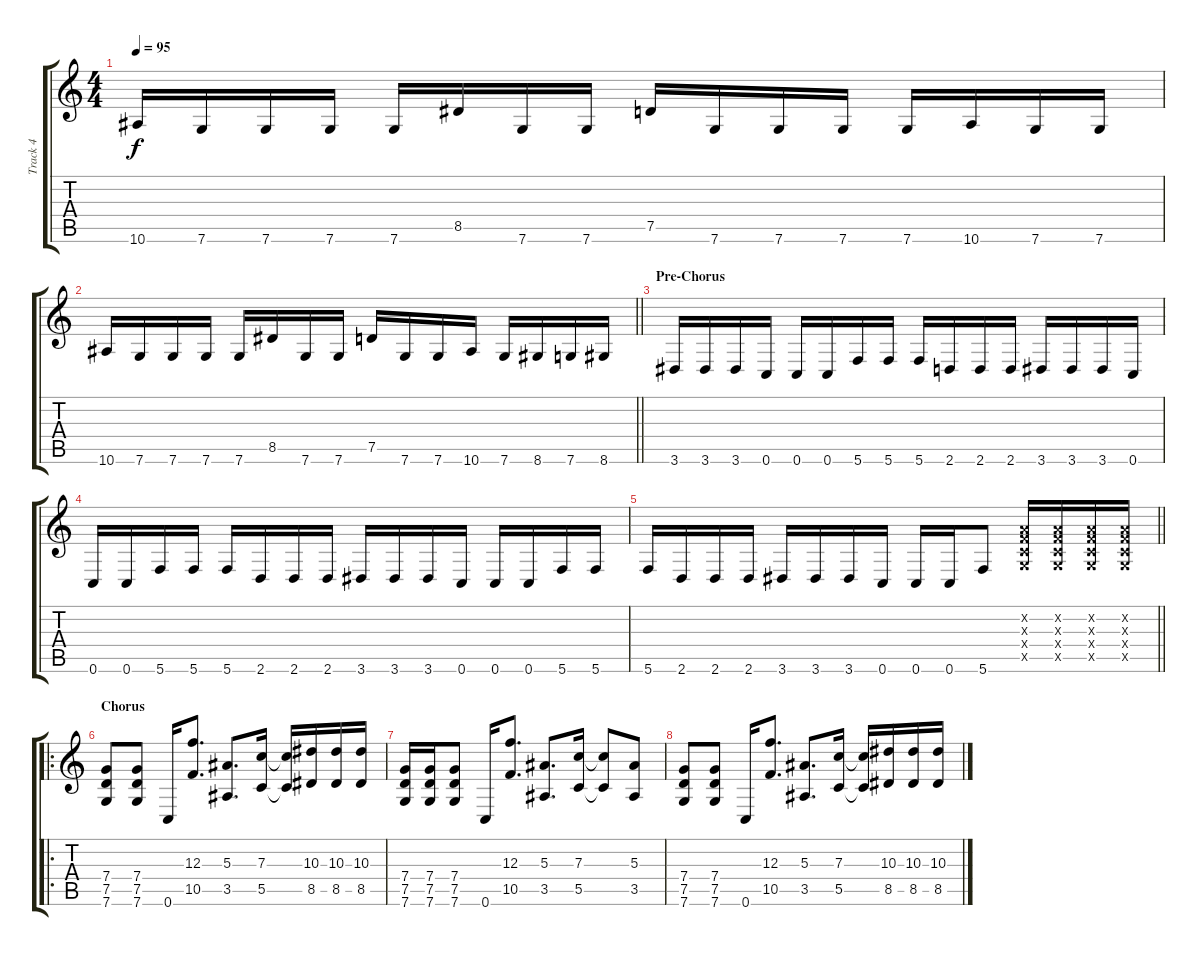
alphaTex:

\track ("Track 4" "Track 4") {instrument distortionguitar}
\staff {score tabs}
\tuning (D4 A3 F3 C3 G2 C2) {hide}
\ts (4 4)
\tempo 95
\clef g2
\ks c
10.6.16{dy f volume 8 instrument distortionguitar} 7.6.16 7.6.16 7.6.16 7.6.16 8.5.16 7.6.16 7.6.16 7.5.16 7.6.16 7.6.16 7.6.16 7.6.16 10.6.16 7.6.16 7.6.16 |
\barLineRight lightlight
10.6.16 7.6.16 7.6.16 7.6.16 7.6.16 8.5.16 7.6.16 7.6.16 7.5.16 7.6.16 7.6.16 10.6.16 7.6.16 8.6.16 7.6.16 8.6.16 |
\section ("" "Pre-Chorus")
3.6.16 3.6.16 3.6.16 0.6.16 0.6.16 0.6.16 5.6.16 5.6.16 5.6.16 2.6.16 2.6.16 2.6.16 3.6.16 3.6.16 3.6.16 0.6.16 |
0.6.16 0.6.16 5.6.16 5.6.16 5.6.16 2.6.16 2.6.16 2.6.16 3.6.16 3.6.16 3.6.16 0.6.16 0.6.16 0.6.16 5.6.16 5.6.16 |
\barLineRight lightlight
5.6.16 2.6.16 2.6.16 2.6.16 3.6.16 3.6.16 3.6.16 0.6.16 0.6.16 0.6.16 5.6.8 (0.2{x} 0.3{x} 0.4{x} 0.5{x}).16 (0.2{x} 0.3{x} 0.4{x} 0.5{x}).16 (0.2{x} 0.3{x} 0.4{x} 0.5{x}).16 (0.2{x} 0.3{x} 0.4{x} 0.5{x}).16 |
\ro
\section ("" "Chorus")
(7.4 7.5 7.6).8 (7.4 7.5 7.6).8 0.6.16 (12.3 10.5).8{d} (5.3 3.5).8{d} (7.3 5.5).16 (7.3{t} 5.5{t}).16 (10.3 8.5).16 (10.3 8.5).16 (10.3 8.5).16 |
(7.4 7.5 7.6).16 (7.4 7.5 7.6).16 (7.4 7.5 7.6).8 0.6.16 (12.3 10.5).8{d} (5.3 3.5).8{d} (7.3 5.5).16 (7.3{t} 5.5{t}).8 (5.3 3.5).8 |
(7.4 7.5 7.6).8 (7.4 7.5 7.6).8 0.6.16 (12.3 10.5).8{d} (5.3 3.5).8{d} (7.3 5.5).16 (7.3{t} 5.5{t}).16 (10.3 8.5).16 (10.3 8.5).16 (10.3 8.5).16
